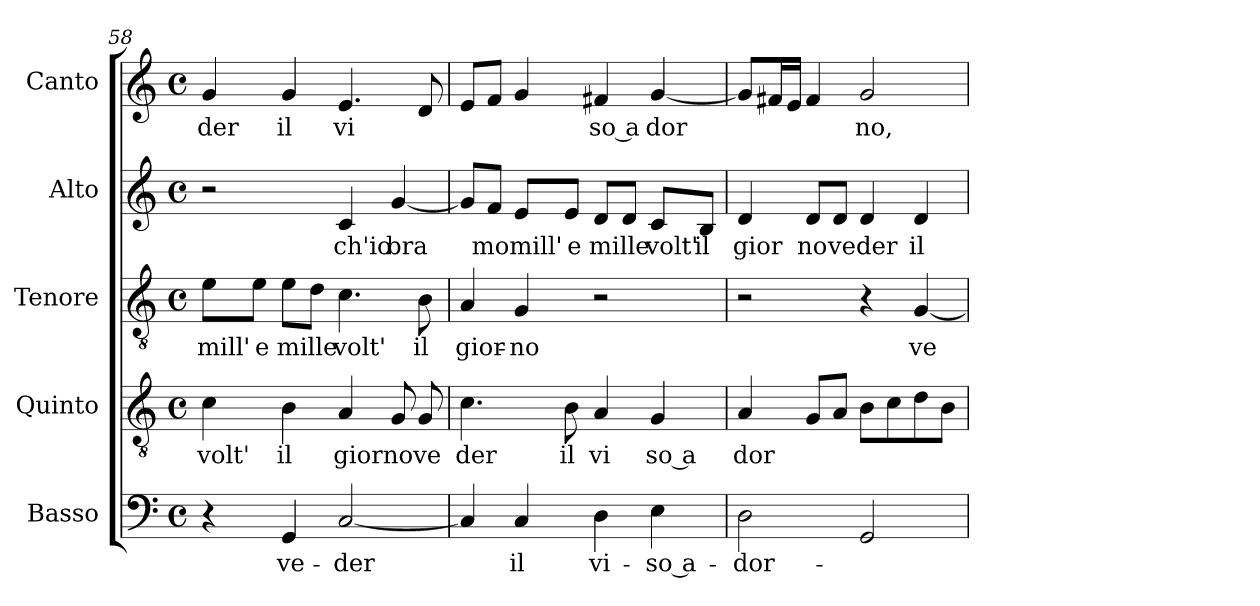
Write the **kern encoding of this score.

**kern	**text	**kern	**text	**kern	**text	**kern	**text	**kern	**text
*part5	*part5	*part4	*part4	*part3	*part3	*part2	*part2	*part1	*part1
*staff5	*staff5	*staff4	*staff4	*staff3	*staff3	*staff2	*staff2	*staff1	*staff1
*I"Basso	*	*I"Quinto	*	*I"Tenore	*	*I"Alto	*	*I"Canto	*
*clefF4	*	*clefGv2	*	*clefGv2	*	*clefG2	*	*clefG2	*
*M4/4	*	*M4/4	*	*M4/4	*	*M4/4	*	*M4/4	*
*met(c)	*	*met(c)	*	*met(c)	*	*met(c)	*	*met(c)	*
=58	=58	=58	=58	=58	=58	=58	=58	=58	=58
!	!	!	!LO:LY:b:cj	!	!LO:LY:b:cj	!	!	!	!LO:LY:b:cj
4r	.	4c\	volt'	8e\L	mill'	2r	.	4g/	der
!	!	!	!	!	!LO:LY:b:cj	!	!	!	!
.	.	.	.	8e\J	e	.	.	.	.
!	!LO:LY:b:cj	!	!LO:LY:b:cj	!	!LO:LY:b:cj	!	!	!	!LO:LY:b:cj
4GG/	ve-	4B\	il	8e\L	mille	.	.	4g/	il
.	.	.	.	8d\J	.	.	.	.	.
!	!LO:LY:b	!	!LO:LY:b:cj	!	!LO:LY:b:cj	!	!LO:LY:b:cj	!	!LO:LY:b:cj
[<2C/	-der	4A/	giorno	4.c\	volt'	4c/	ch'io	4.e/	vi
!	!	!	!	!	!	!	!LO:LY:b	!	!
.	.	8G/	.	.	.	[<4g/	bra	.	.
!	!	!	!LO:LY:b:cj	!	!LO:LY:b:cj	!	!	!	!
.	.	8G/	ve	8B\	il	.	.	8d/	.
=59	=59	=59	=59	=59	=59	=59	=59	=59	=59
!	!	!	!LO:LY:b:cj	!	!LO:LY:b:cj	!	!	!	!
4C/]	.	4.c\	der	4A/	gior-	8g/L]	.	8e/L	.
!	!	!	!	!	!	!	!LO:LY:b:cj	!	!
.	.	.	.	.	.	8f/J	mo	8f/J	.
!	!LO:LY:b:cj	!	!	!	!LO:LY:b:cj	!	!LO:LY:b:cj	!	!
4C/	il	.	.	4G/	-no	8e/L	mill'	4g/	.
!	!	!	!LO:LY:b:cj	!	!	!	!LO:LY:b:cj	!	!
.	.	8B\	il	.	.	8e/J	e	.	.
!	!LO:LY:b:cj	!	!LO:LY:b:cj	!	!	!	!LO:LY:b:cj	!	!LO:LY:b:rj
4D\	vi-	4A/	vi	2r	.	8d/L	mille	(<4f#X/	so a
.	.	.	.	.	.	8d/J)	.	.	.
!	!LO:LY:b:rj	!	!LO:LY:b:rj	!	!	!	!LO:LY:b:cj	!	!LO:LY:b
4E\	-so a-	4G/	so a	.	.	8c/L	volt'	[<4g/	dor
!	!	!	!	!	!	!	!LO:LY:b:cj	!	!
.	.	.	.	.	.	8B/J	il	.	.
=60	=60	=60	=60	=60	=60	=60	=60	=60	=60
!	!LO:LY:b	!	!LO:LY:b	!	!	!	!LO:LY:b:cj	!	!
2D\	-dor-	4A/	dor	2r	.	4d/	gior	8g/L]	.
.	.	.	.	.	.	.	.	16f#X/	.
.	.	.	.	.	.	.	.	16e/J	.
!	!	!	!	!	!	!	!LO:LY:b:cj	!	!
.	.	8G/L	.	.	.	8d/L	no	4f#/	.
!	!	!	!	!	!	!	!LO:LY:b	!	!
.	.	8A/J	.	.	.	8d/J	veder	.	.
!	!	!	!	!	!	!	!	!	!LO:LY:b:cj
2GG/	.	8B\L	.	4r	.	4d/	.	2g/	no,
.	.	8c\	.	.	.	.	.	.	.
!	!	!	!	!	!LO:LY:b:cj	!	!LO:LY:b:cj	!	!
.	.	8d\	.	[<4G/	ve-	4d/	il	.	.
.	.	8B\J	.	.	.	.	.	.	.
=	=	=	=	=	=	=	=	=	=
*-	*-	*-	*-	*-	*-	*-	*-	*-	*-
